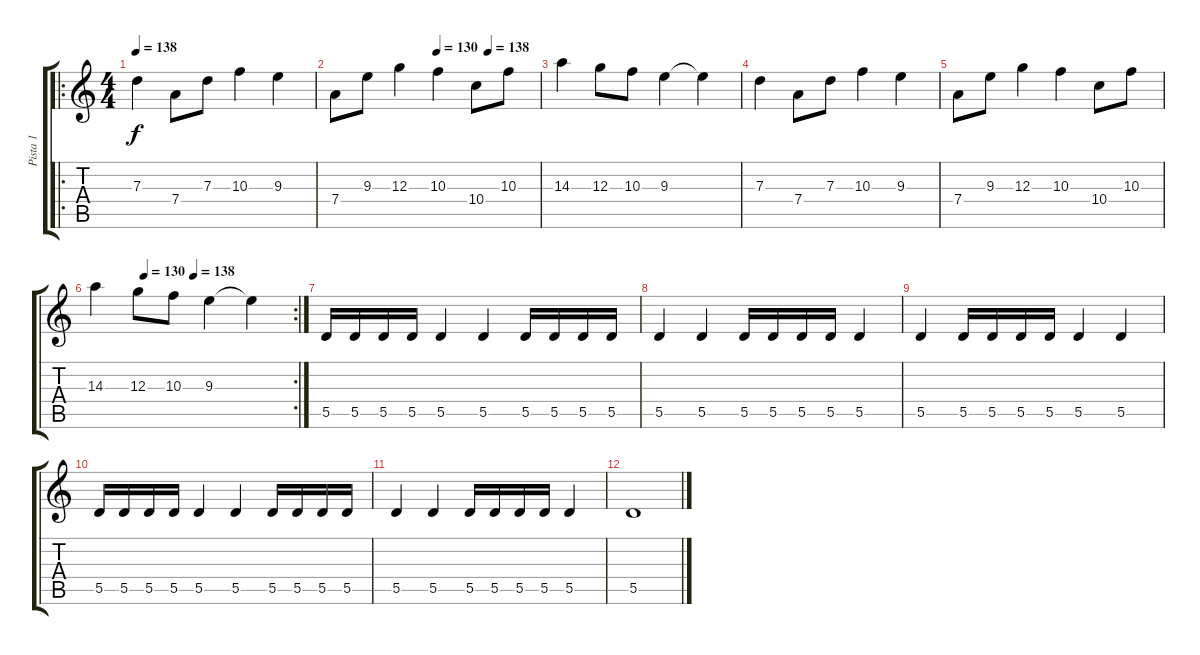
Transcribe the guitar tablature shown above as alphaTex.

\track ("Pista 1" "Pista 1") {instrument fretlessbass}
\staff {score tabs}
\tuning (E4 B3 G3 D3 A2 E2) {hide}
\ro
\ts (4 4)
\tempo 138
\clef g2
\ks c
7.3.4{dy f volume 13 instrument frenchhorn} 7.4.8 7.3.8 10.3.4 9.3.4 |
\tempo (130 0.5)
\tempo (138 0.75)
7.4.8 9.3.8 12.3.4 10.3.4 10.4.8 10.3.8 |
14.3.4 12.3.8 10.3.8 9.3.4 9.3{t}.4 |
7.3.4 7.4.8 7.3.8 10.3.4 9.3.4 |
7.4.8 9.3.8 12.3.4 10.3.4 10.4.8 10.3.8 |
\rc 2
\tempo (130 0.25)
\tempo (138 0.5)
14.3.4 12.3.8 10.3.8 9.3.4 9.3{t}.4 |
5.5.16{instrument taikodrum} 5.5.16 5.5.16 5.5.16 5.5.4 5.5.4 5.5.16 5.5.16 5.5.16 5.5.16 |
5.5.4 5.5.4 5.5.16 5.5.16 5.5.16 5.5.16 5.5.4 |
5.5.4 5.5.16 5.5.16 5.5.16 5.5.16 5.5.4 5.5.4 |
5.5.16 5.5.16 5.5.16 5.5.16 5.5.4 5.5.4 5.5.16 5.5.16 5.5.16 5.5.16 |
5.5.4 5.5.4 5.5.16 5.5.16 5.5.16 5.5.16 5.5.4 |
5.5.1
